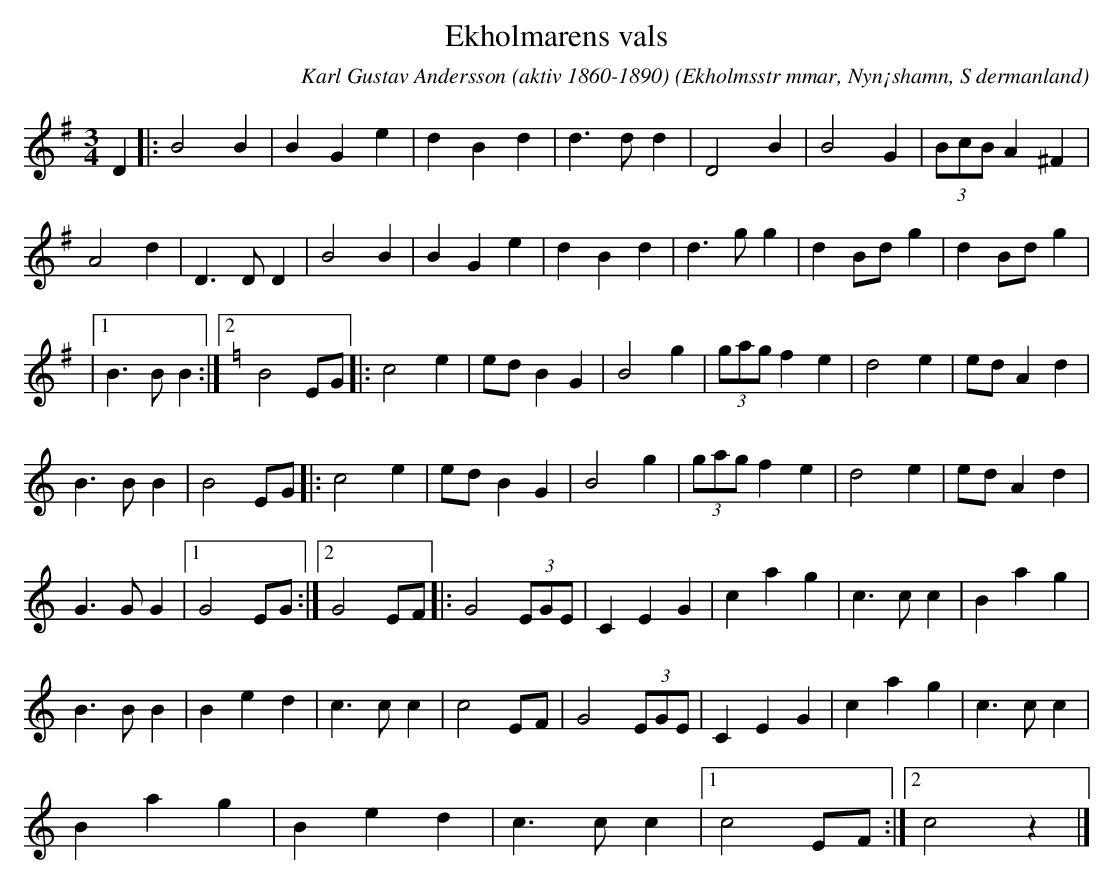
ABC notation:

X:1
T:Ekholmarens vals
O:Ekholmsstr mmar, Nyn¡shamn, S dermanland
C:Karl Gustav Andersson (aktiv 1860-1890)
M:3/4
L:1/8
K:G
D2 |: B4  B2 | B2 G2 e2 | d2 B2 d2 | d3 d  d2 | D4    B2 | B4   G2 | (3BcB A2 ^F2 |
      A4  d2 | D3D   D2 | B4    B2 | B2 G2 e2 | d2 B2 d2 | d3 g g2 | d2  Bd    g2 | d2 Bd g2 |
   |1 B3B B2 :|2 [K: C] B4  EG |: c4  e2 | ed B2 G2 | B4  g2 | (3gag f2 e2 | d4  e2 | ed A2 d2 |
    B3  B B2 | B4    EG |: c4  e2 | ed  B2 G2 | B4    g2 | (3gag f2 e2 | d4  e2 | ed A2 d2 |
    G3  G G2 |1 G4  EG :|2 G4  EF |: G4 (3EGE | C2 E2 G2 | c2 a2 g2 | c3  c c2 | B2 a2 g2 |
    B3  B B2 | B2 e2 d2 | c3 c c2 | c4     EF | G4 (3EGE | C2 E2 G2 | c2 a2 g2 | c3  c c2 |
    B2 a2 g2 | B2 e2 d2 | c3 c c2 |1 c4   EF :|2 c4   z2|]
